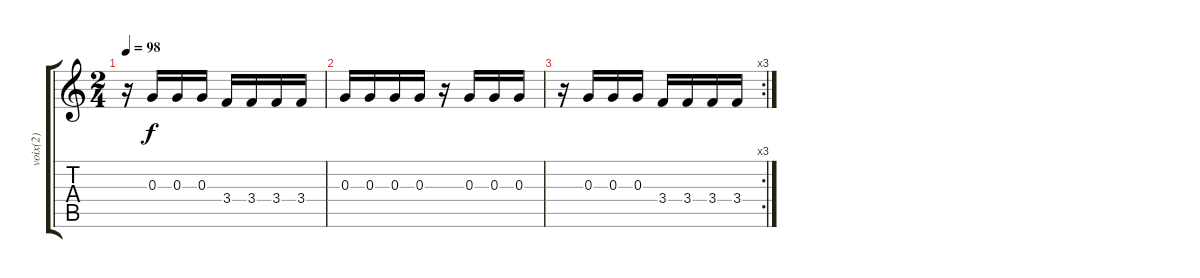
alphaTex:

\track ("voix(2)" "voix(2)") {instrument acousticguitarnylon}
\staff {score tabs}
\tuning (E4 B3 G3 D3 A2 E2) {hide}
\ts (2 4)
\tempo 98
\clef g2
\ks c
r.16{dy f} 0.3.16 0.3.16 0.3.16 3.4.16 3.4.16 3.4.16 3.4.16 |
0.3.16 0.3.16 0.3.16 0.3.16 r.16 0.3.16 0.3.16 0.3.16 |
\rc 3
r.16 0.3.16 0.3.16 0.3.16 3.4.16 3.4.16 3.4.16 3.4.16
